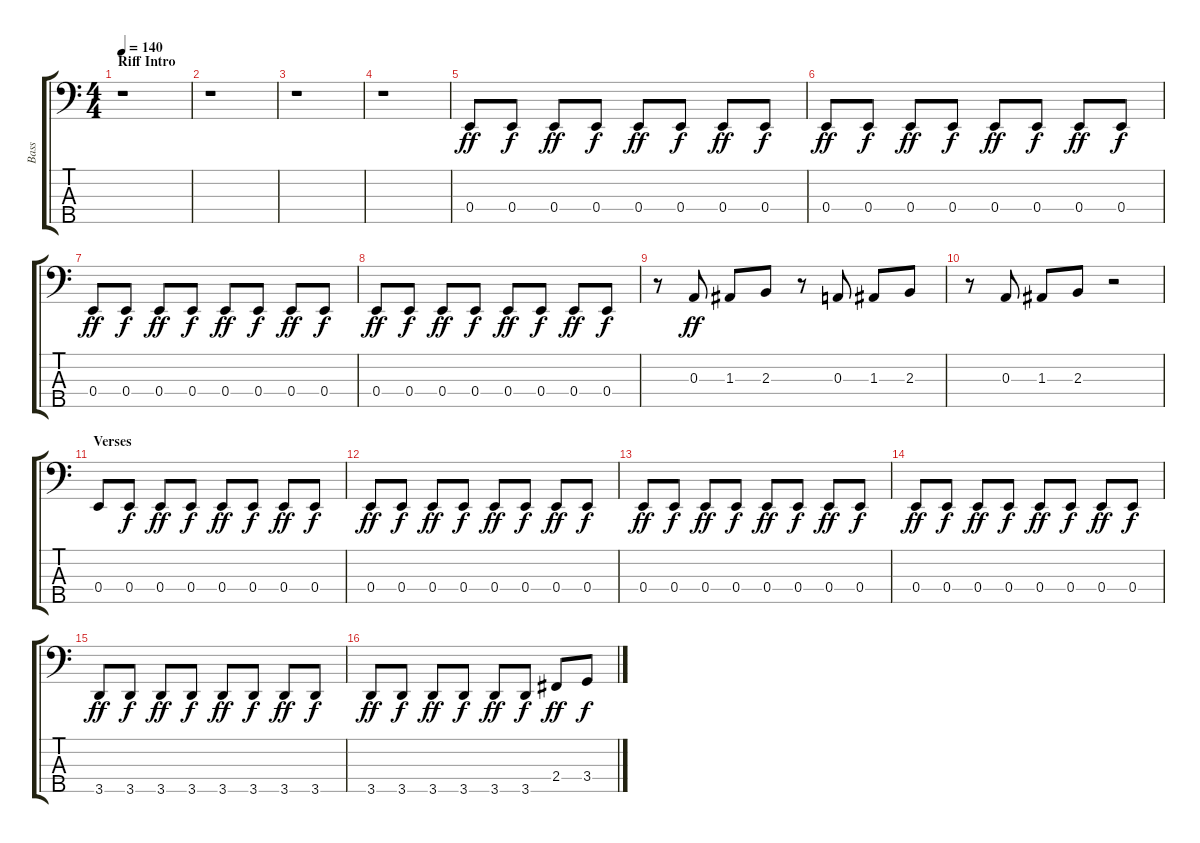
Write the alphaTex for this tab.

\track ("Bass" "Bass") {instrument electricbassfinger}
\staff {score tabs}
\tuning (G2 D2 A1 E1 B0) {hide}
\ts (4 4)
\section ("" "Riff Intro")
\tempo 140
\clef f4
\ks c
r.1{dy ff instrument electricbassfinger} |
r.1 |
r.1 |
r.1 |
0.4.8 0.4.8{dy f} 0.4.8{dy ff} 0.4.8{dy f} 0.4.8{dy ff} 0.4.8{dy f} 0.4.8{dy ff} 0.4.8{dy f} |
0.4.8{dy ff} 0.4.8{dy f} 0.4.8{dy ff} 0.4.8{dy f} 0.4.8{dy ff} 0.4.8{dy f} 0.4.8{dy ff} 0.4.8{dy f} |
0.4.8{dy ff} 0.4.8{dy f} 0.4.8{dy ff} 0.4.8{dy f} 0.4.8{dy ff} 0.4.8{dy f} 0.4.8{dy ff} 0.4.8{dy f} |
0.4.8{dy ff} 0.4.8{dy f} 0.4.8{dy ff} 0.4.8{dy f} 0.4.8{dy ff} 0.4.8{dy f} 0.4.8{dy ff} 0.4.8{dy f} |
r.8 0.3.8{dy ff} 1.3.8 2.3.8 r.8 0.3.8 1.3.8 2.3.8 |
r.8 0.3.8 1.3.8 2.3.8 r.2 |
\section ("" "Verses")
0.4.8 0.4.8{dy f} 0.4.8{dy ff} 0.4.8{dy f} 0.4.8{dy ff} 0.4.8{dy f} 0.4.8{dy ff} 0.4.8{dy f} |
0.4.8{dy ff} 0.4.8{dy f} 0.4.8{dy ff} 0.4.8{dy f} 0.4.8{dy ff} 0.4.8{dy f} 0.4.8{dy ff} 0.4.8{dy f} |
0.4.8{dy ff} 0.4.8{dy f} 0.4.8{dy ff} 0.4.8{dy f} 0.4.8{dy ff} 0.4.8{dy f} 0.4.8{dy ff} 0.4.8{dy f} |
0.4.8{dy ff} 0.4.8{dy f} 0.4.8{dy ff} 0.4.8{dy f} 0.4.8{dy ff} 0.4.8{dy f} 0.4.8{dy ff} 0.4.8{dy f} |
3.5.8{dy ff} 3.5.8{dy f} 3.5.8{dy ff} 3.5.8{dy f} 3.5.8{dy ff} 3.5.8{dy f} 3.5.8{dy ff} 3.5.8{dy f} |
3.5.8{dy ff} 3.5.8{dy f} 3.5.8{dy ff} 3.5.8{dy f} 3.5.8{dy ff} 3.5.8{dy f} 2.4.8{dy ff} 3.4.8{dy f}
